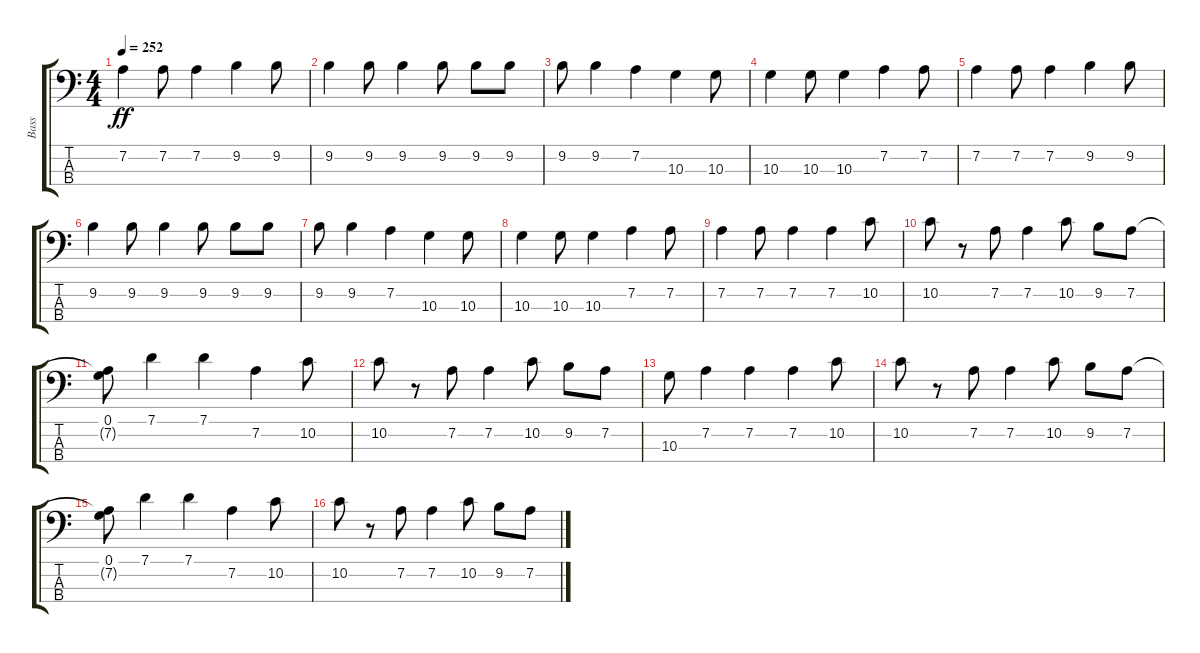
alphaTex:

\track ("Bass" "Bass") {instrument electricbassfinger}
\staff {score tabs}
\tuning (G2 D2 A1 E1) {hide}
\ts (4 4)
\tempo 252
\clef f4
\ks c
7.2.4{dy ff} 7.2.8 7.2.4 9.2.4 9.2.8 |
9.2.4 9.2.8 9.2.4 9.2.8 9.2.8 9.2.8 |
9.2.8 9.2.4 7.2.4 10.3.4 10.3.8 |
10.3.4 10.3.8 10.3.4 7.2.4 7.2.8 |
7.2.4 7.2.8 7.2.4 9.2.4 9.2.8 |
9.2.4 9.2.8 9.2.4 9.2.8 9.2.8 9.2.8 |
9.2.8 9.2.4 7.2.4 10.3.4 10.3.8 |
10.3.4 10.3.8 10.3.4 7.2.4 7.2.8 |
7.2.4 7.2.8 7.2.4 7.2.4 10.2.8 |
10.2.8 r.8 7.2.8 7.2.4 10.2.8 9.2.8 7.2.8 |
(0.1 7.2{t}).8 7.1.4 7.1.4 7.2.4 10.2.8 |
10.2.8 r.8 7.2.8 7.2.4 10.2.8 9.2.8 7.2.8 |
10.3.8 7.2.4 7.2.4 7.2.4 10.2.8 |
10.2.8 r.8 7.2.8 7.2.4 10.2.8 9.2.8 7.2.8 |
(0.1 7.2{t}).8 7.1.4 7.1.4 7.2.4 10.2.8 |
10.2.8 r.8 7.2.8 7.2.4 10.2.8 9.2.8 7.2.8
